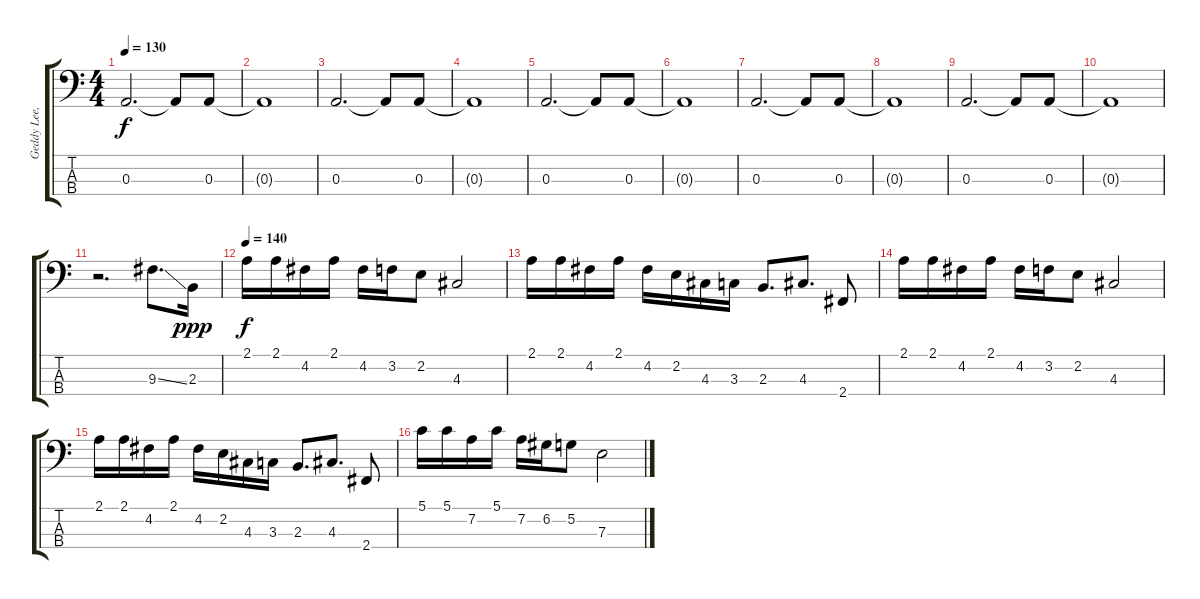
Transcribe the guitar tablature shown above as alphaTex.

\track ("Geddy Lee, Bajo" "Geddy Lee,") {instrument electricbassfinger}
\staff {score tabs}
\tuning (G2 D2 A1 E1) {hide}
\ts (4 4)
\tempo 130
\clef f4
\ks c
0.3.2{d dy f} 0.3{t}.8 0.3.8 |
0.3{t}.1 |
0.3.2{d} 0.3{t}.8 0.3.8 |
0.3{t}.1 |
0.3.2{d} 0.3{t}.8 0.3.8 |
0.3{t}.1 |
0.3.2{d} 0.3{t}.8 0.3.8 |
0.3{t}.1 |
0.3.2{d} 0.3{t}.8 0.3.8 |
0.3{t}.1 |
r.2{d} 9.3{ss}.8{d} 2.3.16{dy ppp} |
\tempo 140
2.1.16{dy f} 2.1.16 4.2.16 2.1.16 4.2.16 3.2.16 2.2.8 4.3.2 |
2.1.16 2.1.16 4.2.16 2.1.16 4.2.16 2.2.16 4.3.16 3.3.16 2.3.8{d} 4.3.8{d} 2.4.8 |
2.1.16 2.1.16 4.2.16 2.1.16 4.2.16 3.2.16 2.2.8 4.3.2 |
2.1.16 2.1.16 4.2.16 2.1.16 4.2.16 2.2.16 4.3.16 3.3.16 2.3.8{d} 4.3.8{d} 2.4.8 |
5.1.16 5.1.16 7.2.16 5.1.16 7.2.16 6.2.16 5.2.8 7.3.2
